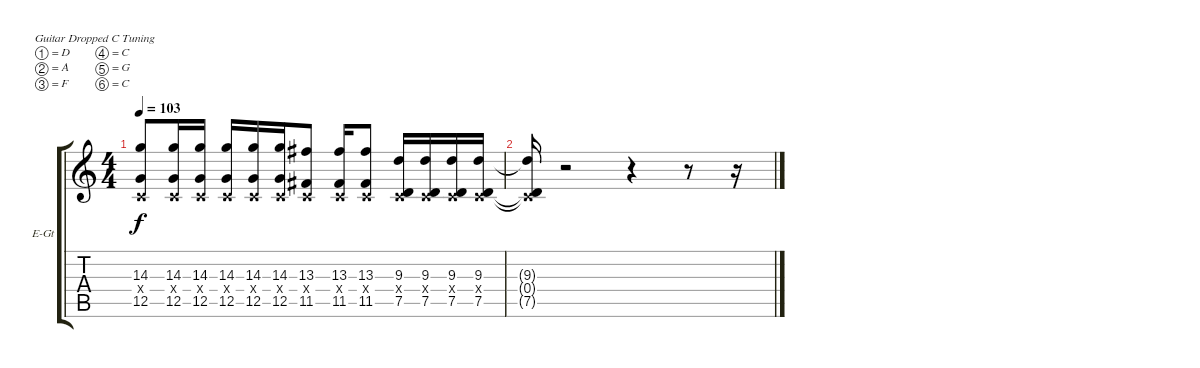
\bracketExtendMode groupsimilarinstruments
\firstSystemTrackNameOrientation horizontal
\otherSystemsTrackNameOrientation horizontal
\track ("Äîðîæêà 2" "E-Gt") {instrument distortionguitar}
\staff {score tabs}
\tuning (D4 A3 F3 C3 G2 C2)
\ts (4 4)
\tempo 103
\clef g2
\ks c
(14.3 0.4{x} 12.5).8{dy f} (14.3 0.4{x} 12.5).16 (14.3 0.4{x} 12.5).16 (14.3 0.4{x} 12.5).16 (14.3 0.4{x} 12.5).16 (14.3 0.4{x} 12.5).16 (13.3 0.4{x} 11.5).8 (13.3 0.4{x} 11.5).16 (13.3 0.4{x} 11.5).8 (9.3 0.4{x} 7.5).16 (9.3 0.4{x} 7.5).16 (9.3 0.4{x} 7.5).16 (9.3 0.4{x} 7.5).16 |
(9.3{t} 0.4{x t} 7.5{t}).16 r.2 r.4 r.8 r.16
